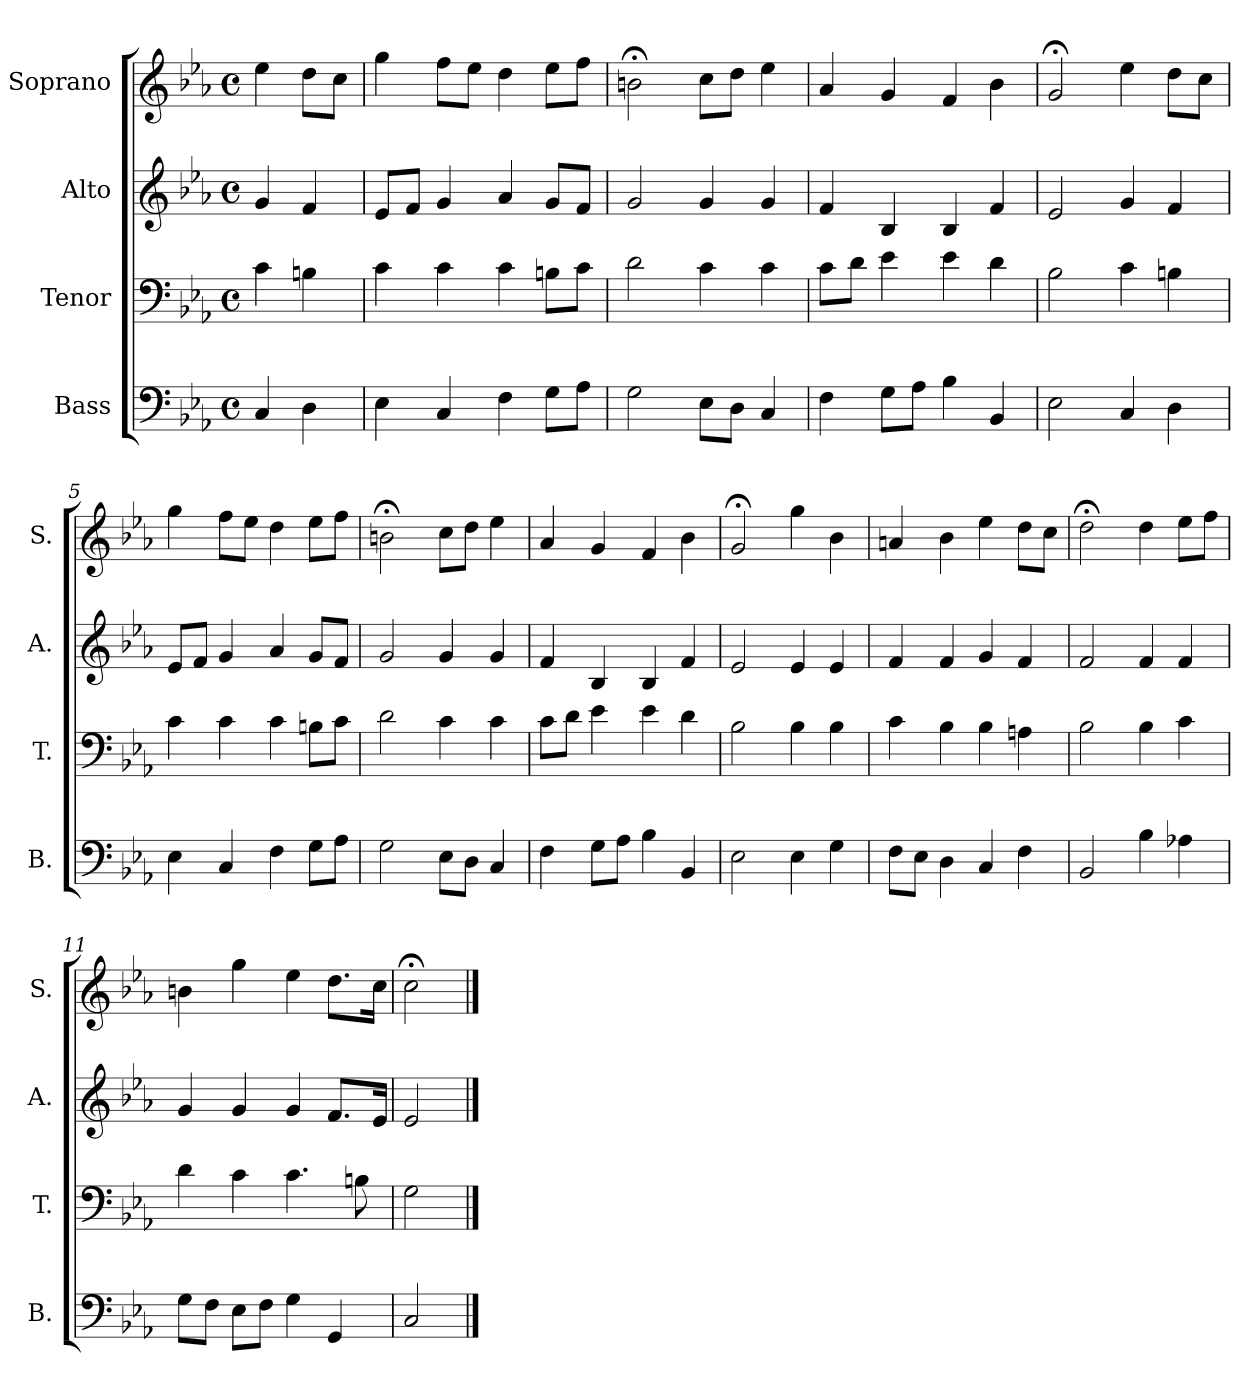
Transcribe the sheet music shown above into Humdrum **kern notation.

**kern	**kern	**kern	**kern
*part4	*part3	*part2	*part1
*staff4	*staff3	*staff2	*staff1
*I"Bass	*I"Tenor	*I"Alto	*I"Soprano
*I'B.	*I'T.	*I'A.	*I'S.
*clefF4	*clefF4	*clefG2	*clefG2
*k[b-e-a-]	*k[b-e-a-]	*k[b-e-a-]	*k[b-e-a-]
*E-:	*E-:	*E-:	*E-:
*M4/4	*M4/4	*M4/4	*M4/4
*met(c)	*met(c)	*met(c)	*met(c)
=	=	=	=
4C/	4c\	4g/	4ee-\
4D\	4Bn\	4f/	8dd\L
.	.	.	8cc\J
=1	=1	=1	=1
4E-\	4c\	8e-/L	4gg\
.	.	8f/J	.
4C/	4c\	4g/	8ff\L
.	.	.	8ee-\J
4F\	4c\	4a-/	4dd\
8G\L	8Bn\L	8g/L	8ee-\L
8A-\J	8c\J	8f/J	8ff\J
=2	=2	=2	=2
2G\	2d\	2g/	2bn;<\
8E-\L	4c\	4g/	8cc\L
8D\J	.	.	8dd\J
4C/	4c\	4g/	4ee-\
=3	=3	=3	=3
4F\	8c\L	4f/	4a-/
.	8d\J	.	.
8G\L	4e-\	4B-/	4g/
8A-\J	.	.	.
4B-\	4e-\	4B-/	4f/
4BB-/	4d\	4f/	4b-\
=4	=4	=4	=4
2E-\	2B-\	2e-/	2g;</
4C/	4c\	4g/	4ee-\
4D\	4Bn\	4f/	8dd\L
.	.	.	8cc\J
!!LO:LB:g=z
=5	=5	=5	=5
4E-\	4c\	8e-/L	4gg\
.	.	8f/J	.
4C/	4c\	4g/	8ff\L
.	.	.	8ee-\J
4F\	4c\	4a-/	4dd\
8G\L	8Bn\L	8g/L	8ee-\L
8A-\J	8c\J	8f/J	8ff\J
=6	=6	=6	=6
2G\	2d\	2g/	2bn;<\
8E-\L	4c\	4g/	8cc\L
8D\J	.	.	8dd\J
4C/	4c\	4g/	4ee-\
=7	=7	=7	=7
4F\	8c\L	4f/	4a-/
.	8d\J	.	.
8G\L	4e-\	4B-/	4g/
8A-\J	.	.	.
4B-\	4e-\	4B-/	4f/
4BB-/	4d\	4f/	4b-\
=8	=8	=8	=8
2E-\	2B-\	2e-/	2g;</
4E-\	4B-\	4e-/	4gg\
4G\	4B-\	4e-/	4b-\
!!LO:LB:g=z
=9	=9	=9	=9
8F\L	4c\	4f/	4an/
8E-\J	.	.	.
4D\	4B-\	4f/	4b-\
4C/	4B-\	4g/	4ee-\
4F\	4An\	4f/	8dd\L
.	.	.	8cc\J
=10	=10	=10	=10
2BB-/	2B-\	2f/	2dd;<\
4B-\	4B-\	4f/	4dd\
4A-X\	4c\	4f/	8ee-\L
.	.	.	8ff\J
=11	=11	=11	=11
8G\L	4d\	4g/	4bn\
8F\J	.	.	.
8E-\L	4c\	4g/	4gg\
8F\J	.	.	.
4G\	4.c\	4g/	4ee-\
4GG/	.	8.f/L	8.dd\L
.	8Bn\	.	.
.	.	16e-/Jk	16cc\Jk
=12	=12	=12	=12
2C/	2G\	2e-/	2cc;<\
==	==	==	==
*-	*-	*-	*-
